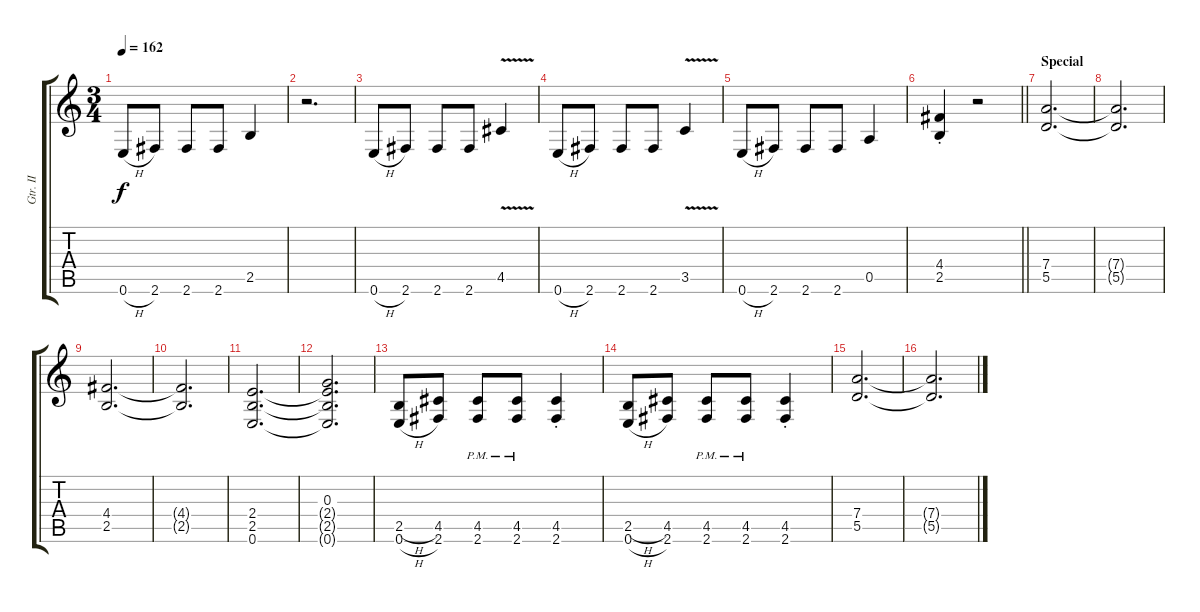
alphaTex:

\track ("Gtr. II" "Gtr. II") {instrument overdrivenguitar}
\staff {score tabs}
\tuning (E4 B3 G3 D3 A2 E2) {hide}
\ts (3 4)
\tempo 162
\clef g2
\ks c
0.6{h}.8{dy f} 2.6.8 2.6.8 2.6.8 2.5.4 |
r.2{d} |
0.6{h}.8 2.6.8 2.6.8 2.6.8 4.5{v}.4 |
0.6{h}.8 2.6.8 2.6.8 2.6.8 3.5{v}.4 |
0.6{h}.8 2.6.8 2.6.8 2.6.8 0.5.4 |
\barLineRight lightlight
(4.4{st} 2.5{st}).4 r.2 |
\section ("" "Special")
(7.4 5.5).2{d} |
(7.4{t} 5.5{t}).2{d} |
(4.4 2.5).2{d} |
(4.4{t} 2.5{t}).2{d} |
(2.4 2.5 0.6).2{d} |
(0.3 2.4{t} 2.5{t} 0.6{t}).2{d} |
(2.5{h} 0.6{h}).8 (4.5 2.6).8 (4.5{pm} 2.6{pm}).8 (4.5{pm} 2.6{pm}).8 (4.5{st} 2.6{st}).4 |
(2.5{h} 0.6{h}).8 (4.5 2.6).8 (4.5{pm} 2.6{pm}).8 (4.5{pm} 2.6{pm}).8 (4.5{st} 2.6{st}).4 |
(7.4 5.5).2{d} |
(7.4{t} 5.5{t}).2{d}
